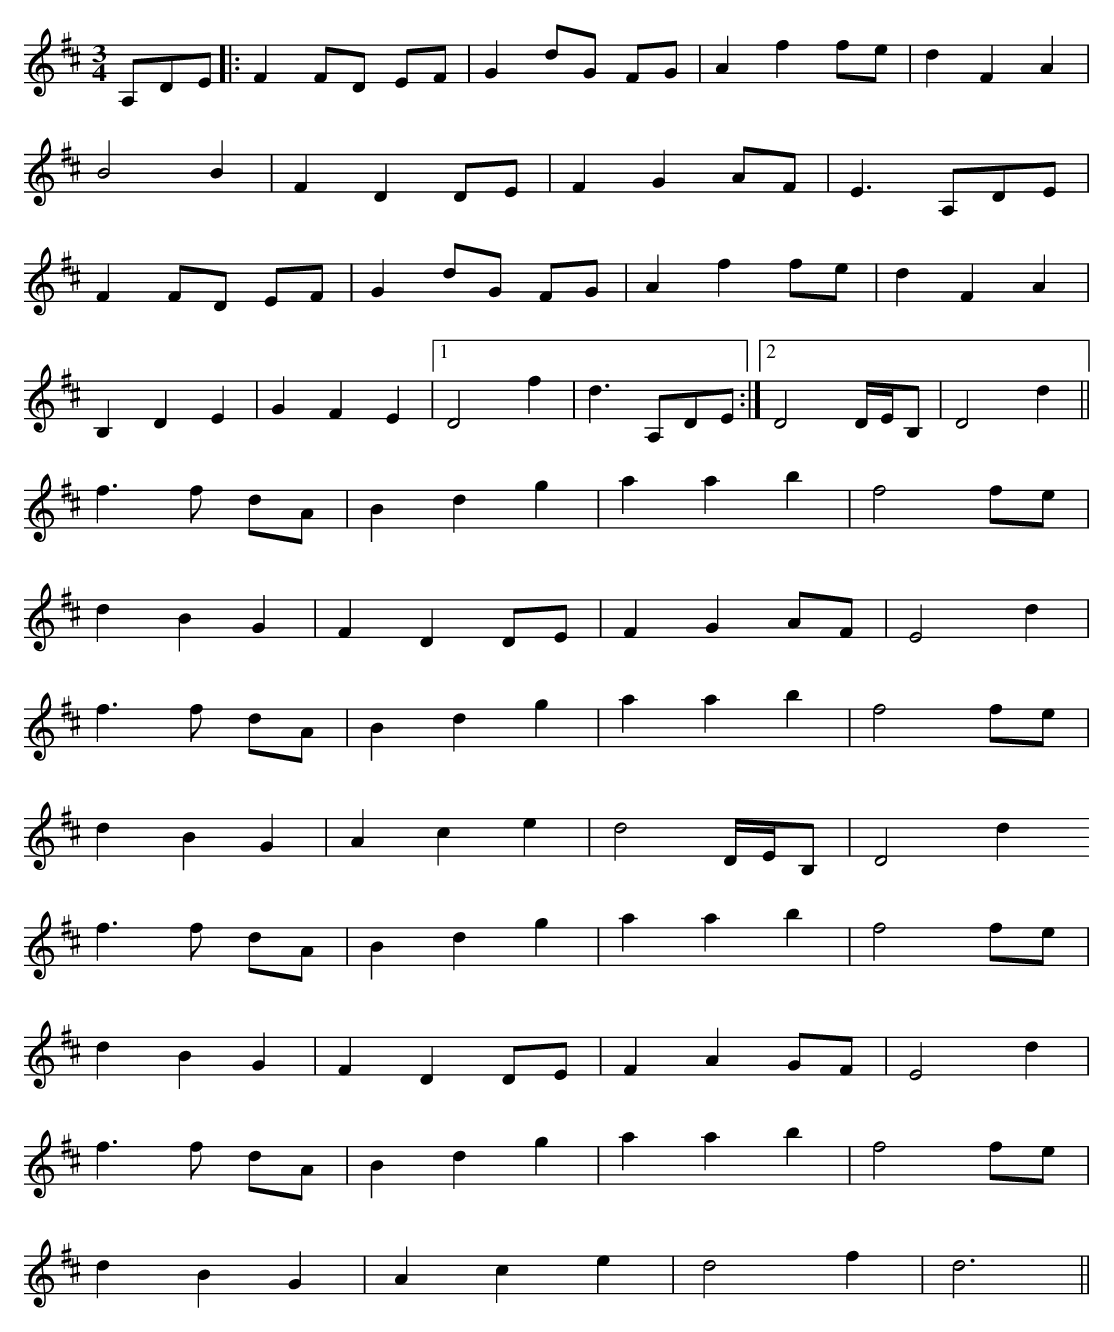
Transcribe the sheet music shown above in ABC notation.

X:1
M:3/4
K:D
A,DE|:F2 FD EF|G2 dG FG|A2 f2 fe|d2 F2 A2|
B4 B2|F2 D2 DE|F2 G2 AF|E3 A,DE|
F2 FD EF|G2 dG FG|A2 f2 fe|d2 F2 A2|
B,2D2E2|G2 F2 E2|1 D4f2|d3 A,DE:|2 D4 D/E/B,|D4 d2||
f3f dA|B2 d2 g2|a2 a2 b2|f4 fe|
d2 B2 G2|F2 D2 DE|F2 G2 AF|E4d2|
f3f dA|B2 d2 g2|a2 a2 b2|f4 fe|
d2 B2 G2|A2 c2 e2|d4 D/E/B,|D4 d2
f3f dA|B2 d2 g2|a2 a2 b2|f4 fe|
d2 B2 G2|F2 D2 DE|F2 A2 GF|E4d2|
f3f dA|B2 d2 g2|a2 a2 b2|f4 fe|
d2 B2 G2|A2 c2 e2|d4 f2|d6||
